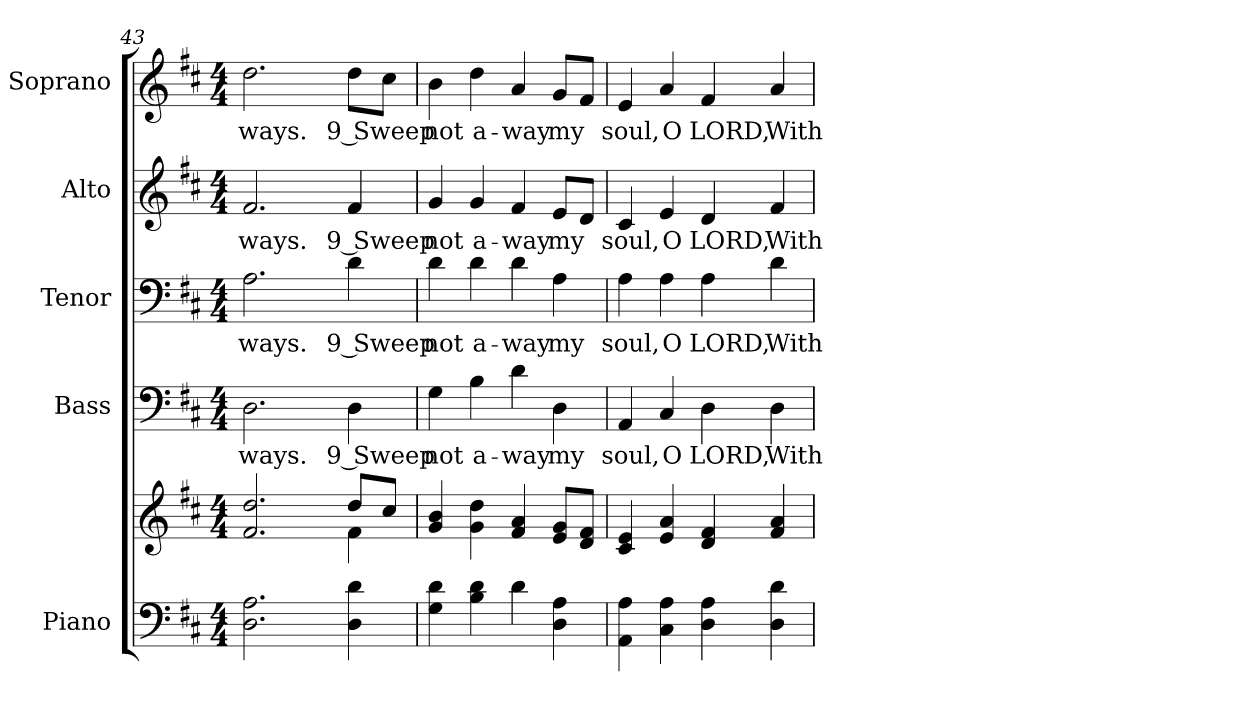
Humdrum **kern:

**kern	**kern	**kern	**text	**kern	**text	**kern	**text	**kern	**text
*part5	*part5	*part4	*part4	*part3	*part3	*part2	*part2	*part1	*part1
*staff6	*staff5	*staff4	*staff4	*staff3	*staff3	*staff2	*staff2	*staff1	*staff1
*I"Piano	*	*I"Bass	*	*I"Tenor	*	*I"Alto	*	*I"Soprano	*
*I'Pno.	*	*I'B.	*	*I'T.	*	*I'A.	*	*I'S.	*
!!LO:PB:g=z
*clefF4	*clefG2	*clefF4	*	*clefF4	*	*clefG2	*	*clefG2	*
*k[f#c#]	*k[f#c#]	*k[f#c#]	*	*k[f#c#]	*	*k[f#c#]	*	*k[f#c#]	*
*D:	*D:	*D:	*	*D:	*	*D:	*	*D:	*
*M4/4	*M4/4	*M4/4	*	*M4/4	*	*M4/4	*	*M4/4	*
=43	=43	=43	=43	=43	=43	=43	=43	=43	=43
*	*^	*	*	*	*	*	*	*	*
!	!	!	!	!LO:LY:b:color=#000000	!	!	!	!	!	!
!	!	!	!	!	!	!LO:LY:b:color=#000000	!	!	!	!
!	!	!	!	!	!	!	!	!LO:LY:b:color=#000000	!	!
!	!	!	!	!	!	!	!	!	!	!LO:LY:b:color=#000000
2.Di\ 2.Ai	2.f#i/ 2.ddi	2ryy	2.Di\	-ways.	2.Ai\	-ways.	2.f#i/	-ways.	2.ddi\	-ways.
.	.	4ryy	.	.	.	.	.	.	.	.
!	!	!	!	!LO:LY:b:color=#000000	!	!	!	!	!	!
!	!	!	!	!	!	!LO:LY:b:color=#000000	!	!	!	!
!	!	!	!	!	!	!	!	!LO:LY:b:color=#000000	!	!
!	!	!	!	!	!	!	!	!	!	!LO:LY:b:color=#000000
4Di\ 4di	8ddi/L	4f#i\	4Di\	9 Sweep	4di\	9 Sweep	4f#i/	9 Sweep	8ddi\L	9 Sweep
.	8cc#i/J	.	.	.	.	.	.	.	8cc#i\J	.
*	*v	*v	*	*	*	*	*	*	*	*
=44	=44	=44	=44	=44	=44	=44	=44	=44	=44
!	!	!	!LO:LY:b:color=#000000	!	!	!	!	!	!
!	!	!	!	!	!LO:LY:b:color=#000000	!	!	!	!
!	!	!	!	!	!	!	!LO:LY:b:color=#000000	!	!
!	!	!	!	!	!	!	!	!	!LO:LY:b:color=#000000
4Gi\ 4di	4gi/ 4bi	4Gi\	not	4di\	not	4gi/	not	4bi\	not
!	!	!	!LO:LY:b:color=#000000	!	!	!	!	!	!
!	!	!	!	!	!LO:LY:b:color=#000000	!	!	!	!
!	!	!	!	!	!	!	!LO:LY:b:color=#000000	!	!
!	!	!	!	!	!	!	!	!	!LO:LY:b:color=#000000
4Bi\ 4di	4gi\ 4ddi	4Bi\	a-	4di\	a-	4gi/	a-	4ddi\	a-
!	!	!	!LO:LY:b:color=#000000	!	!	!	!	!	!
!	!	!	!	!	!LO:LY:b:color=#000000	!	!	!	!
!	!	!	!	!	!	!	!LO:LY:b:color=#000000	!	!
!	!	!	!	!	!	!	!	!	!LO:LY:b:color=#000000
4di\	4f#i/ 4ai	4di\	-way	4di\	-way	4f#i/	-way	4ai/	-way
!	!	!	!LO:LY:b:color=#000000	!	!	!	!	!	!
!	!	!	!	!	!LO:LY:b:color=#000000	!	!	!	!
!	!	!	!	!	!	!	!LO:LY:b:color=#000000	!	!
!	!	!	!	!	!	!	!	!	!LO:LY:b:color=#000000
4Di\ 4Ai	8ei/ 8giL	4Di\	my	4Ai\	my	8ei/L	my	8gi/L	my
.	8di/ 8f#iJ	.	.	.	.	8di/J	.	8f#i/J	.
=45	=45	=45	=45	=45	=45	=45	=45	=45	=45
!	!	!	!LO:LY:b:color=#000000	!	!	!	!	!	!
!	!	!	!	!	!LO:LY:b:color=#000000	!	!	!	!
!	!	!	!	!	!	!	!LO:LY:b:color=#000000	!	!
!	!	!	!	!	!	!	!	!	!LO:LY:b:color=#000000
4AAi\ 4Ai	4c#i/ 4ei	4AAi/	soul,	4Ai\	soul,	4c#i/	soul,	4ei/	soul,
!	!	!	!LO:LY:b:color=#000000	!	!	!	!	!	!
!	!	!	!	!	!LO:LY:b:color=#000000	!	!	!	!
!	!	!	!	!	!	!	!LO:LY:b:color=#000000	!	!
!	!	!	!	!	!	!	!	!	!LO:LY:b:color=#000000
4C#i\ 4Ai	4ei/ 4ai	4C#i/	O	4Ai\	O	4ei/	O	4ai/	O
!	!	!	!LO:LY:b:color=#000000	!	!	!	!	!	!
!	!	!	!	!	!LO:LY:b:color=#000000	!	!	!	!
!	!	!	!	!	!	!	!LO:LY:b:color=#000000	!	!
!	!	!	!	!	!	!	!	!	!LO:LY:b:color=#000000
4Di\ 4Ai	4di/ 4f#i	4Di\	LORD,	4Ai\	LORD,	4di/	LORD,	4f#i/	LORD,
!	!	!	!LO:LY:b:color=#000000	!	!	!	!	!	!
!	!	!	!	!	!LO:LY:b:color=#000000	!	!	!	!
!	!	!	!	!	!	!	!LO:LY:b:color=#000000	!	!
!	!	!	!	!	!	!	!	!	!LO:LY:b:color=#000000
4Di\ 4di	4f#i/ 4ai	4Di\	With	4di\	With	4f#i/	With	4ai/	With
=	=	=	=	=	=	=	=	=	=
*-	*-	*-	*-	*-	*-	*-	*-	*-	*-
